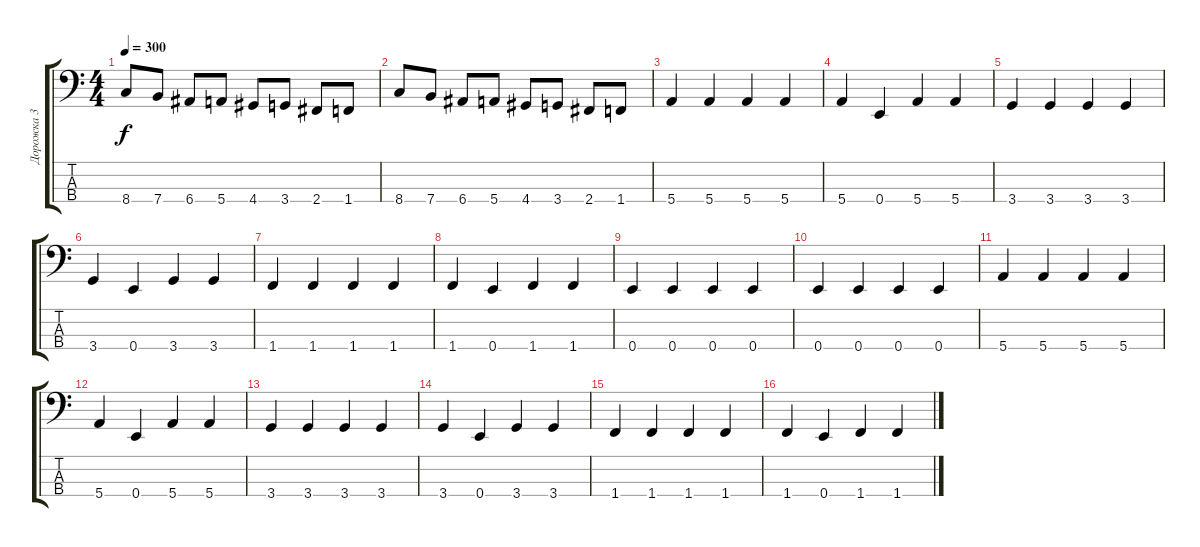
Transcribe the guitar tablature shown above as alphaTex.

\track ("Дорожка 3" "Дорожка 3") {instrument slapbass1}
\staff {score tabs}
\tuning (G2 D2 A1 E1) {hide}
\ts (4 4)
\tempo 300
\clef f4
\ks c
8.4.8{dy f} 7.4.8 6.4.8 5.4.8 4.4.8 3.4.8 2.4.8 1.4.8 |
8.4.8 7.4.8 6.4.8 5.4.8 4.4.8 3.4.8 2.4.8 1.4.8 |
5.4.4 5.4.4 5.4.4 5.4.4 |
5.4.4 0.4.4 5.4.4 5.4.4 |
3.4.4 3.4.4 3.4.4 3.4.4 |
3.4.4 0.4.4 3.4.4 3.4.4 |
1.4.4 1.4.4 1.4.4 1.4.4 |
1.4.4 0.4.4 1.4.4 1.4.4 |
0.4.4 0.4.4 0.4.4 0.4.4 |
0.4.4 0.4.4 0.4.4 0.4.4 |
5.4.4 5.4.4 5.4.4 5.4.4 |
5.4.4 0.4.4 5.4.4 5.4.4 |
3.4.4 3.4.4 3.4.4 3.4.4 |
3.4.4 0.4.4 3.4.4 3.4.4 |
1.4.4 1.4.4 1.4.4 1.4.4 |
1.4.4 0.4.4 1.4.4 1.4.4
